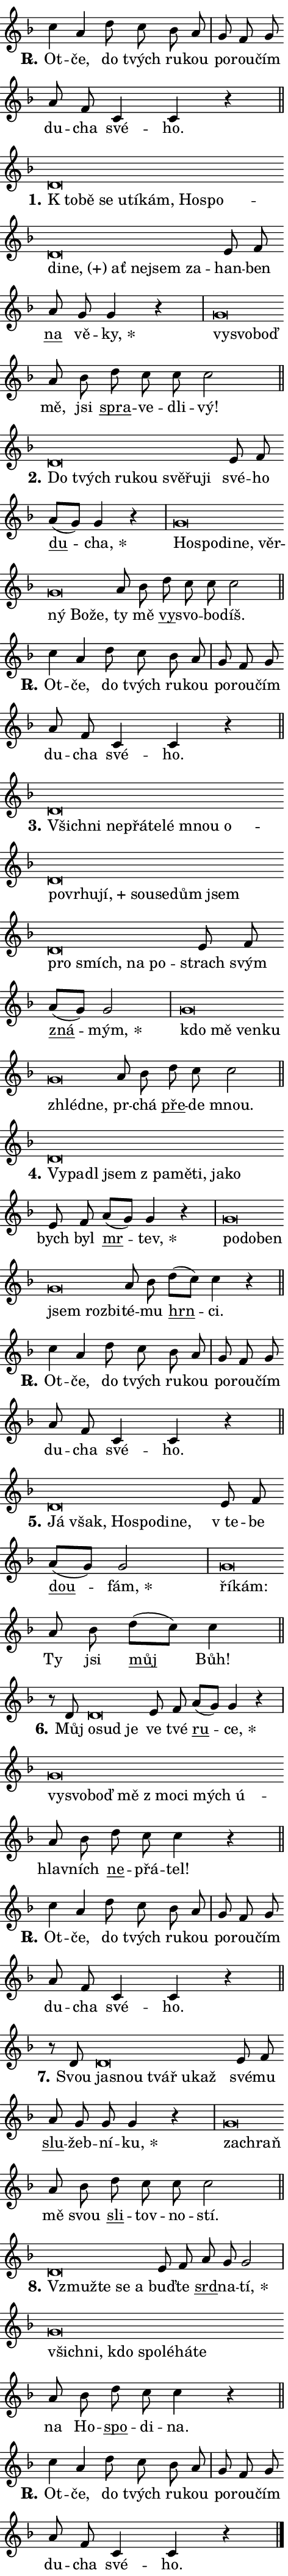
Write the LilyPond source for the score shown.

\version "2.24.0"
\header { tagline = "" }
\paper {
  indent = 0\cm
  top-margin = 0\cm
  right-margin = 0.13\cm % to fit lyric hyphens
  bottom-margin = 0\cm
  left-margin = 0\cm
  paper-width = 8\cm
  page-breaking = #ly:one-page-breaking
  system-system-spacing.basic-distance = #11
  score-system-spacing.basic-distance = #11
  ragged-last = ##f
}


%% Author: Thomas Morley
%% https://lists.gnu.org/archive/html/lilypond-user/2020-05/msg00002.html
#(define (line-position grob)
"Returns position of @var[grob} in current system:
   @code{'start}, if at first time-step
   @code{'end}, if at last time-step
   @code{'middle} otherwise
"
  (let* ((col (ly:item-get-column grob))
         (ln (ly:grob-object col 'left-neighbor))
         (rn (ly:grob-object col 'right-neighbor))
         (col-to-check-left (if (ly:grob? ln) ln col))
         (col-to-check-right (if (ly:grob? rn) rn col))
         (break-dir-left
           (and
             (ly:grob-property col-to-check-left 'non-musical #f)
             (ly:item-break-dir col-to-check-left)))
         (break-dir-right
           (and
             (ly:grob-property col-to-check-right 'non-musical #f)
             (ly:item-break-dir col-to-check-right))))
        (cond ((eqv? 1 break-dir-left) 'start)
              ((eqv? -1 break-dir-right) 'end)
              (else 'middle))))

#(define (tranparent-at-line-position vctor)
  (lambda (grob)
  "Relying on @code{line-position} select the relevant enry from @var{vctor}.
Used to determine transparency,"
    (case (line-position grob)
      ((end) (not (vector-ref vctor 0)))
      ((middle) (not (vector-ref vctor 1)))
      ((start) (not (vector-ref vctor 2))))))

noteHeadBreakVisibility =
#(define-music-function (break-visibility)(vector?)
"Makes @code{NoteHead}s transparent relying on @var{break-visibility}"
#{
  \override NoteHead.transparent =
    #(tranparent-at-line-position break-visibility)
#})

#(define delete-ledgers-for-transparent-note-heads
  (lambda (grob)
    "Reads whether a @code{NoteHead} is transparent.
If so this @code{NoteHead} is removed from @code{'note-heads} from
@var{grob}, which is supposed to be @code{LedgerLineSpanner}.
As a result ledgers are not printed for this @code{NoteHead}"
    (let* ((nhds-array (ly:grob-object grob 'note-heads))
           (nhds-list
             (if (ly:grob-array? nhds-array)
                 (ly:grob-array->list nhds-array)
                 '()))
           ;; Relies on the transparent-property being done before
           ;; Staff.LedgerLineSpanner.after-line-breaking is executed.
           ;; This is fragile ...
           (to-keep
             (remove
               (lambda (nhd)
                 (ly:grob-property nhd 'transparent #f))
               nhds-list)))
      ;; TODO find a better method to iterate over grob-arrays, similiar
      ;; to filter/remove etc for lists
      ;; For now rebuilt from scratch
      (set! (ly:grob-object grob 'note-heads)  '())
      (for-each
        (lambda (nhd)
          (ly:pointer-group-interface::add-grob grob 'note-heads nhd))
        to-keep))))

squashNotes = {
  \override NoteHead.X-extent = #'(-0.2 . 0.2)
  \override NoteHead.Y-extent = #'(-0.75 . 0)
  \override NoteHead.stencil =
    #(lambda (grob)
       (let ((pos (ly:grob-property grob 'staff-position)))
         (begin
           (if (< pos -7) (display "ERROR: Lower brevis then expected\n") (display ""))
           (if (<= pos -6) ly:text-interface::print ly:note-head::print))))
}
unSquashNotes = {
  \revert NoteHead.X-extent
  \revert NoteHead.Y-extent
  \revert NoteHead.stencil
}

hideNotes = \noteHeadBreakVisibility #begin-of-line-visible
unHideNotes = \noteHeadBreakVisibility #all-visible

% work-around for resetting accidentals
% https://lilypond.org/doc/v2.23/Documentation/notation/displaying-rhythms#unmetered-music
cadenzaMeasure = {
  \cadenzaOff
  \partial 1024 s1024
  \cadenzaOn
}

#(define-markup-command (accent layout props text) (markup?)
  "Underline accented syllable"
  (interpret-markup layout props
    #{\markup \override #'(offset . 4.3) \underline { #text }#}))

responsum = \markup \concat {
  "R" \hspace #-1.05 \path #0.1 #'((moveto 0 0.07) (lineto 0.9 0.8)) \hspace #0.05 "."
}

spaceSize = #0.6828661417322834 % exact space size for TeX Gyre Schola

\layout {
  \context {
    \Staff
    \remove "Time_signature_engraver"
    \override LedgerLineSpanner.after-line-breaking = #delete-ledgers-for-transparent-note-heads
  }
  \context {
    \Lyrics {
      \override LyricSpace.minimum-distance = \spaceSize
      \override LyricText.font-name = #"TeX Gyre Schola"
      \override LyricText.font-size = 1
      \override StanzaNumber.font-name = #"TeX Gyre Schola Bold"
      \override StanzaNumber.font-size = 1
    }
  }
  \context {
    \Score 
    \override NoteHead.text =
      #(lambda (grob) 
        (let ((pos (ly:grob-property grob 'staff-position)))
          #{\markup {
            \combine
              \halign #-0.55 \raise #(if (= pos -6) 0 0.5) \override #'(thickness . 2) \draw-line #'(3.2 . 0)
              \musicglyph "noteheads.sM1"
          }#}))
  }
}

% magnetic-lyrics.ily
%
%   written by
%     Jean Abou Samra <jean@abou-samra.fr>
%     Werner Lemberg <wl@gnu.org>
%
%   adapted by
%     Jiri Hon <jiri.hon@gmail.com>
%
% Version 2022-Apr-15

% https://www.mail-archive.com/lilypond-user@gnu.org/msg149350.html

#(define (Left_hyphen_pointer_engraver context)
   "Collect syllable-hyphen-syllable occurrences in lyrics and store
them in properties.  This engraver only looks to the left.  For
example, if the lyrics input is @code{foo -- bar}, it does the
following.

@itemize @bullet
@item
Set the @code{text} property of the @code{LyricHyphen} grob between
@q{foo} and @q{bar} to @code{foo}.

@item
Set the @code{left-hyphen} property of the @code{LyricText} grob with
text @q{foo} to the @code{LyricHyphen} grob between @q{foo} and
@q{bar}.
@end itemize

Use this auxiliary engraver in combination with the
@code{lyric-@/text::@/apply-@/magnetic-@/offset!} hook."
   (let ((hyphen #f)
         (text #f))
     (make-engraver
      (acknowledgers
       ((lyric-syllable-interface engraver grob source-engraver)
        (set! text grob)))
      (end-acknowledgers
       ((lyric-hyphen-interface engraver grob source-engraver)
        ;(when (not (grob::has-interface grob 'lyric-space-interface))
          (set! hyphen grob)));)
      ((stop-translation-timestep engraver)
       (when (and text hyphen)
         (ly:grob-set-object! text 'left-hyphen hyphen))
       (set! text #f)
       (set! hyphen #f)))))

#(define (lyric-text::apply-magnetic-offset! grob)
   "If the space between two syllables is less than the value in
property @code{LyricText@/.details@/.squash-threshold}, move the right
syllable to the left so that it gets concatenated with the left
syllable.

Use this function as a hook for
@code{LyricText@/.after-@/line-@/breaking} if the
@code{Left_@/hyphen_@/pointer_@/engraver} is active."
   (let ((hyphen (ly:grob-object grob 'left-hyphen #f)))
     (when hyphen
       (let ((left-text (ly:spanner-bound hyphen LEFT)))
         (when (grob::has-interface left-text 'lyric-syllable-interface)
           (let* ((common (ly:grob-common-refpoint grob left-text X))
                  (this-x-ext (ly:grob-extent grob common X))
                  (left-x-ext
                   (begin
                     ;; Trigger magnetism for left-text.
                     (ly:grob-property left-text 'after-line-breaking)
                     (ly:grob-extent left-text common X)))
                  ;; `delta` is the gap width between two syllables.
                  (delta (- (interval-start this-x-ext)
                            (interval-end left-x-ext)))
                  (details (ly:grob-property grob 'details))
                  (threshold (assoc-get 'squash-threshold details 0.2)))
             (when (< delta threshold)
               (let* (;; We have to manipulate the input text so that
                      ;; ligatures crossing syllable boundaries are not
                      ;; disabled.  For languages based on the Latin
                      ;; script this is essentially a beautification.
                      ;; However, for non-Western scripts it can be a
                      ;; necessity.
                      (lt (ly:grob-property left-text 'text))
                      (rt (ly:grob-property grob 'text))
                      (is-space (grob::has-interface hyphen 'lyric-space-interface))
                      (space (if is-space " " ""))
                      (extra-delta (if is-space spaceSize 0))
                      ;; Append new syllable.
                      (ltrt-space (if (and (string? lt) (string? rt))
                                (string-append lt space rt)
                                (make-concat-markup (list lt space rt))))
                      ;; Right-align `ltrt` to the right side.
                      (ltrt-space-markup (grob-interpret-markup
                               grob
                               (make-translate-markup
                                (cons (interval-length this-x-ext) 0)
                                (make-right-align-markup ltrt-space)))))
                 (begin
                   ;; Don't print `left-text`.
                   (ly:grob-set-property! left-text 'stencil #f)
                   ;; Set text and stencil (which holds all collected
                   ;; syllables so far) and shift it to the left.
                   (ly:grob-set-property! grob 'text ltrt-space)
                   (ly:grob-set-property! grob 'stencil ltrt-space-markup)
                   (ly:grob-translate-axis! grob (- (- delta extra-delta)) X))))))))))


#(define (lyric-hyphen::displace-bounds-first grob)
   ;; Make very sure this callback isn't triggered too early.
   (let ((left (ly:spanner-bound grob LEFT))
         (right (ly:spanner-bound grob RIGHT)))
     (ly:grob-property left 'after-line-breaking)
     (ly:grob-property right 'after-line-breaking)
     (ly:lyric-hyphen::print grob)))

squashThreshold = #0.4

\layout {
  \context {
    \Lyrics
    \consists #Left_hyphen_pointer_engraver
    \override LyricText.after-line-breaking =
      #lyric-text::apply-magnetic-offset!
    \override LyricHyphen.stencil = #lyric-hyphen::displace-bounds-first
    \override LyricText.details.squash-threshold = \squashThreshold
    \override LyricHyphen.minimum-distance = 0
    \override LyricHyphen.minimum-length = \squashThreshold
  }
}

squashText = \override LyricText.details.squash-threshold = 9999
unSquashText = \override LyricText.details.squash-threshold = \squashThreshold

leftText = \override LyricText.self-alignment-X = #LEFT
unLeftText = \revert LyricText.self-alignment-X

starOffset = #(lambda (grob) 
                (let ((x_offset (ly:self-alignment-interface::aligned-on-x-parent grob)))
                  (if (= x_offset 0) 0 (+ x_offset 1.2))))

star = #(define-music-function (syllable)(string?)
"Append star separator at the end of a syllable"
#{
  \once \override LyricText.X-offset = #starOffset
  \lyricmode { \markup {
    #syllable
    \override #'((font-name . "TeX Gyre Schola Bold")) \hspace #0.2 \lower #0.65 \larger "*"
  } }
#})

starAccent = #(define-music-function (syllable)(string?)
"Append star separator at the end of a syllable and make accent"
#{
  \once \override LyricText.X-offset = #starOffset
  \lyricmode { \markup {
    \accent #syllable
    \override #'((font-name . "TeX Gyre Schola Bold")) \hspace #0.2 \lower #0.65 \larger "*"
  } }
#})

breath = #(define-music-function (syllable)(string?)
"Append breathing indicator at the end of a syllable"
#{
  \lyricmode { \markup { #syllable "+" } }
#})

optionalBreath = #(define-music-function (syllable)(string?)
"Append optional breathing indicator at the end of a syllable"
#{
  \lyricmode { \markup { #syllable "(+)" } }
#})


\score {
    <<
        \new Voice = "melody" { \cadenzaOn \key f \major \relative { c''4 a d8 c bes a \cadenzaMeasure \bar "|" g f g \bar "" a f \bar "" c4 c r \cadenzaMeasure \bar "||" \break } }
        \new Lyrics \lyricsto "melody" { \lyricmode { \set stanza = \responsum
Ot -- če, do tvých ru -- kou po -- rou -- čím du -- cha své -- ho. } }
    >>
    \layout {}
}

\score {
    <<
        \new Voice = "melody" { \cadenzaOn \key f \major \relative { \squashNotes d'\breve*1/16 \hideNotes \breve*1/16 \bar "" \breve*1/16 \bar "" \breve*1/16 \bar "" \breve*1/16 \bar "" \breve*1/16 \bar "" \breve*1/16 \bar "" \breve*1/16 \bar "" \breve*1/16 \bar "" \breve*1/16 \bar "" \breve*1/16 \bar "" \breve*1/16 \bar "" \breve*1/16 \breve*1/16 \bar "" \unHideNotes \unSquashNotes e8 f \bar "" a g g4 r \cadenzaMeasure \bar "|" \squashNotes g\breve*1/16 \hideNotes \breve*1/16 \breve*1/16 \bar "" \unHideNotes \unSquashNotes a8 bes \bar "" d c c c2 \cadenzaMeasure \bar "||" \break } }
        \new Lyrics \lyricsto "melody" { \lyricmode { \set stanza = "1."
\leftText "K to" -- \squashText bě se u -- tí -- kám, Ho -- spo -- di -- \optionalBreath ne, ať nej -- sem za -- \unLeftText \unSquashText han -- ben \markup \accent na vě -- \star ky, \leftText vy -- \squashText svo -- boď \unLeftText \unSquashText mě, jsi \markup \accent spra -- ve -- dli -- vý! } }
    >>
    \layout {}
}

\score {
    <<
        \new Voice = "melody" { \cadenzaOn \key f \major \relative { \squashNotes d'\breve*1/16 \hideNotes \breve*1/16 \bar "" \breve*1/16 \bar "" \breve*1/16 \bar "" \breve*1/16 \bar "" \breve*1/16 \breve*1/16 \bar "" \unHideNotes \unSquashNotes e8 f \bar "" a[( g)] g4 r \cadenzaMeasure \bar "|" \squashNotes g\breve*1/16 \hideNotes \breve*1/16 \bar "" \breve*1/16 \bar "" \breve*1/16 \bar "" \breve*1/16 \bar "" \breve*1/16 \bar "" \breve*1/16 \breve*1/16 \bar "" \unHideNotes \unSquashNotes a8 bes \bar "" d c c c2 \cadenzaMeasure \bar "||" \break } }
        \new Lyrics \lyricsto "melody" { \lyricmode { \set stanza = "2."
\leftText Do \squashText tvých ru -- kou svě -- řu -- ji \unLeftText \unSquashText své -- ho \markup \accent du -- \star cha, \leftText Ho -- \squashText spo -- di -- ne, věr -- ný Bo -- že, \unLeftText \unSquashText ty mě \markup \accent vy -- svo -- bo -- díš. } }
    >>
    \layout {}
}

\score {
    <<
        \new Voice = "melody" { \cadenzaOn \key f \major \relative { c''4 a d8 c bes a \cadenzaMeasure \bar "|" g f g \bar "" a f \bar "" c4 c r \cadenzaMeasure \bar "||" \break } }
        \new Lyrics \lyricsto "melody" { \lyricmode { \set stanza = \responsum
Ot -- če, do tvých ru -- kou po -- rou -- čím du -- cha své -- ho. } }
    >>
    \layout {}
}

\score {
    <<
        \new Voice = "melody" { \cadenzaOn \key f \major \relative { \squashNotes d'\breve*1/16 \hideNotes \breve*1/16 \bar "" \breve*1/16 \bar "" \breve*1/16 \bar "" \breve*1/16 \bar "" \breve*1/16 \bar "" \breve*1/16 \bar "" \breve*1/16 \bar "" \breve*1/16 \bar "" \breve*1/16 \bar "" \breve*1/16 \bar "" \breve*1/16 \bar "" \breve*1/16 \bar "" \breve*1/16 \bar "" \breve*1/16 \bar "" \breve*1/16 \bar "" \breve*1/16 \bar "" \breve*1/16 \bar "" \breve*1/16 \breve*1/16 \bar "" \unHideNotes \unSquashNotes e8 f \bar "" a[( g)] g2 \cadenzaMeasure \bar "|" \squashNotes g\breve*1/16 \hideNotes \breve*1/16 \bar "" \breve*1/16 \bar "" \breve*1/16 \bar "" \breve*1/16 \breve*1/16 \bar "" \unHideNotes \unSquashNotes a8 bes \bar "" d c c2 \cadenzaMeasure \bar "||" \break } }
        \new Lyrics \lyricsto "melody" { \lyricmode { \set stanza = "3."
\leftText Všich -- \squashText ni ne -- přá -- te -- lé mnou o -- po -- vr -- hu -- \breath "jí," sou -- se -- dům jsem pro smích, na po -- \unLeftText \unSquashText strach svým \markup \accent zná -- \star mým, \leftText kdo \squashText mě ven -- ku zhléd -- ne, \unLeftText \unSquashText pr -- chá \markup \accent pře -- de mnou. } }
    >>
    \layout {}
}

\score {
    <<
        \new Voice = "melody" { \cadenzaOn \key f \major \relative { \squashNotes d'\breve*1/16 \hideNotes \breve*1/16 \bar "" \breve*1/16 \bar "" \breve*1/16 \bar "" \breve*1/16 \bar "" \breve*1/16 \bar "" \breve*1/16 \bar "" \breve*1/16 \breve*1/16 \bar "" \unHideNotes \unSquashNotes e8 f \bar "" a[( g)] g4 r \cadenzaMeasure \bar "|" \squashNotes g\breve*1/16 \hideNotes \breve*1/16 \bar "" \breve*1/16 \bar "" \breve*1/16 \bar "" \breve*1/16 \breve*1/16 \bar "" \unHideNotes \unSquashNotes a8 bes \bar "" d[( c)] c4 r \cadenzaMeasure \bar "||" \break } }
        \new Lyrics \lyricsto "melody" { \lyricmode { \set stanza = "4."
\leftText Vy -- \squashText pa -- dl jsem "z pa" -- mě -- ti, ja -- ko \unLeftText \unSquashText bych byl \markup \accent mr -- \star tev, \leftText po -- \squashText do -- ben jsem roz -- bi -- \unLeftText \unSquashText té -- mu \markup \accent hrn -- ci. } }
    >>
    \layout {}
}

\score {
    <<
        \new Voice = "melody" { \cadenzaOn \key f \major \relative { c''4 a d8 c bes a \cadenzaMeasure \bar "|" g f g \bar "" a f \bar "" c4 c r \cadenzaMeasure \bar "||" \break } }
        \new Lyrics \lyricsto "melody" { \lyricmode { \set stanza = \responsum
Ot -- če, do tvých ru -- kou po -- rou -- čím du -- cha své -- ho. } }
    >>
    \layout {}
}

\score {
    <<
        \new Voice = "melody" { \cadenzaOn \key f \major \relative { \squashNotes d'\breve*1/16 \hideNotes \breve*1/16 \bar "" \breve*1/16 \bar "" \breve*1/16 \bar "" \breve*1/16 \breve*1/16 \bar "" \unHideNotes \unSquashNotes e8 f \bar "" a[( g)] g2 \cadenzaMeasure \bar "|" \squashNotes g\breve*1/16 \hideNotes \breve*1/16 \bar "" \unHideNotes \unSquashNotes a8 bes \bar "" d[( c)] c4 \cadenzaMeasure \bar "||" \break } }
        \new Lyrics \lyricsto "melody" { \lyricmode { \set stanza = "5."
\leftText Já \squashText však, Ho -- spo -- di -- ne, \unLeftText \unSquashText "v te" -- be \markup \accent dou -- \star fám, \leftText ří -- \squashText kám: \unLeftText \unSquashText Ty jsi \markup \accent můj Bůh! } }
    >>
    \layout {}
}

\score {
    <<
        \new Voice = "melody" { \cadenzaOn \key f \major \relative { r8 d' \squashNotes d\breve*1/16 \hideNotes \breve*1/16 \breve*1/16 \bar "" \unHideNotes \unSquashNotes e8 f \bar "" a[( g)] g4 r \cadenzaMeasure \bar "|" \squashNotes g\breve*1/16 \hideNotes \breve*1/16 \bar "" \breve*1/16 \bar "" \breve*1/16 \bar "" \breve*1/16 \bar "" \breve*1/16 \bar "" \breve*1/16 \breve*1/16 \bar "" \unHideNotes \unSquashNotes a8 bes \bar "" d c c4 r \cadenzaMeasure \bar "||" \break } }
        \new Lyrics \lyricsto "melody" { \lyricmode { \set stanza = "6."
Můj \leftText o -- \squashText sud je \unLeftText \unSquashText ve tvé \markup \accent ru -- \star ce, \leftText vy -- \squashText svo -- boď mě "z mo" -- ci mých ú -- \unLeftText \unSquashText hlav -- ních \markup \accent ne -- přá -- tel! } }
    >>
    \layout {}
}

\score {
    <<
        \new Voice = "melody" { \cadenzaOn \key f \major \relative { c''4 a d8 c bes a \cadenzaMeasure \bar "|" g f g \bar "" a f \bar "" c4 c r \cadenzaMeasure \bar "||" \break } }
        \new Lyrics \lyricsto "melody" { \lyricmode { \set stanza = \responsum
Ot -- če, do tvých ru -- kou po -- rou -- čím du -- cha své -- ho. } }
    >>
    \layout {}
}

\score {
    <<
        \new Voice = "melody" { \cadenzaOn \key f \major \relative { r8 d' \squashNotes d\breve*1/16 \hideNotes \breve*1/16 \bar "" \breve*1/16 \bar "" \breve*1/16 \breve*1/16 \bar "" \unHideNotes \unSquashNotes e8 f \bar "" a g g g4 r \cadenzaMeasure \bar "|" \squashNotes g\breve*1/16 \hideNotes \breve*1/16 \bar "" \unHideNotes \unSquashNotes a8 bes \bar "" d c c c2 \cadenzaMeasure \bar "||" \break } }
        \new Lyrics \lyricsto "melody" { \lyricmode { \set stanza = "7."
Svou \leftText ja -- \squashText snou tvář u -- kaž \unLeftText \unSquashText své -- mu \markup \accent slu -- žeb -- ní -- \star ku, \leftText za -- \squashText chraň \unLeftText \unSquashText mě svou \markup \accent sli -- tov -- no -- stí. } }
    >>
    \layout {}
}

\score {
    <<
        \new Voice = "melody" { \cadenzaOn \key f \major \relative { \squashNotes d'\breve*1/16 \hideNotes \breve*1/16 \bar "" \breve*1/16 \breve*1/16 \bar "" \unHideNotes \unSquashNotes e8 f \bar "" a g g2 \cadenzaMeasure \bar "|" \squashNotes g\breve*1/16 \hideNotes \breve*1/16 \bar "" \breve*1/16 \bar "" \breve*1/16 \bar "" \breve*1/16 \bar "" \breve*1/16 \breve*1/16 \bar "" \unHideNotes \unSquashNotes a8 bes \bar "" d c c4 r \cadenzaMeasure \bar "||" \break } }
        \new Lyrics \lyricsto "melody" { \lyricmode { \set stanza = "8."
\leftText Vzmuž -- \squashText te se a \unLeftText \unSquashText buď -- te \markup \accent srd -- na -- \star tí, \leftText všich -- \squashText ni, kdo spo -- lé -- há -- te \unLeftText \unSquashText na Ho -- \markup \accent spo -- di -- na. } }
    >>
    \layout {}
}

\score {
    <<
        \new Voice = "melody" { \cadenzaOn \key f \major \relative { c''4 a d8 c bes a \cadenzaMeasure \bar "|" g f g \bar "" a f \bar "" c4 c r \cadenzaMeasure \bar "||" \break } \bar "|." }
        \new Lyrics \lyricsto "melody" { \lyricmode { \set stanza = \responsum
Ot -- če, do tvých ru -- kou po -- rou -- čím du -- cha své -- ho. } }
    >>
    \layout {}
}
